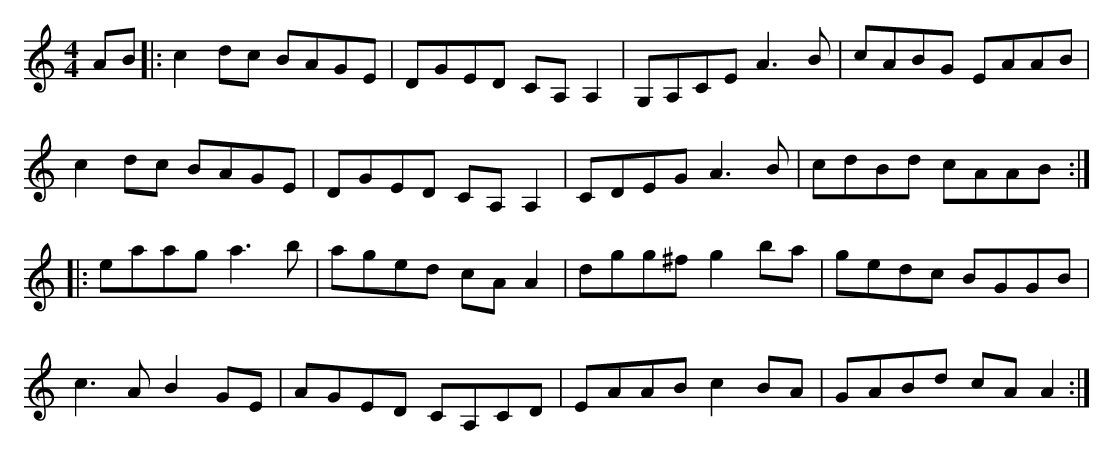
X:1
M:4/4
K:Amin
AB |: C'2 D'C' BAGE | DGED CA, A,2 | G,A,CE A3 B | C'ABG EAAB |
C'2 D'C' BAGE | DGED CA, A,2 | CDEG A3 B | C'D'BD' C'AAB :|
|: E'A'A'G' A'3 B' | A'G'E'D' C'A A2 | D'G'G'^F' G'2 B'A' | G'E'D'C' BGGB |
C'3 A B2 GE | AGED CA,CD | EAAB C'2 BA | GABD' C'A A2 :|
